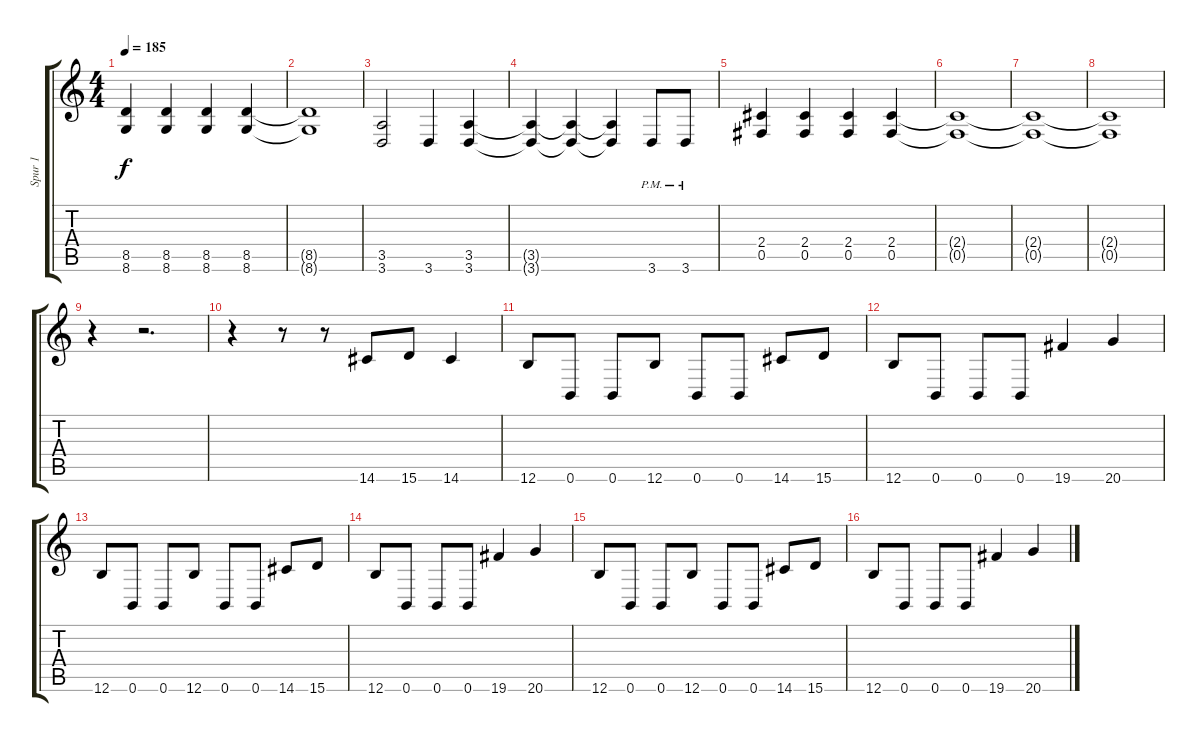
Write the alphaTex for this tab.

\track ("Spur 1" "Spur 1") {instrument distortionguitar}
\staff {score tabs}
\tuning (Db4 Ab3 E3 B2 Gb2 B1) {hide}
\ts (4 4)
\tempo 185
\clef g2
\ks c
(8.5 8.6).4{dy f} (8.5 8.6).4 (8.5 8.6).4 (8.5 8.6).4 |
(8.5{t} 8.6{t}).1 |
(3.5 3.6).2 3.6.4 (3.5 3.6).4 |
(3.5{t} 3.6{t}).4 (3.5{t} 3.6{t}).4 (3.5{t} 3.6{t}).4 3.6{pm}.8 3.6{pm}.8 |
(2.4 0.5).4 (2.4 0.5).4 (2.4 0.5).4 (2.4 0.5).4 |
(2.4{t} 0.5{t}).1 |
(2.4{t} 0.5{t}).1 |
(2.4{t} 0.5{t}).1 |
r.4 r.2{d} |
r.4 r.8 r.8 14.6.8 15.6.8 14.6.4 |
12.6.8 0.6.8 0.6.8 12.6.8 0.6.8 0.6.8 14.6.8 15.6.8 |
12.6.8 0.6.8 0.6.8 0.6.8 19.6.4 20.6.4 |
12.6.8 0.6.8 0.6.8 12.6.8 0.6.8 0.6.8 14.6.8 15.6.8 |
12.6.8 0.6.8 0.6.8 0.6.8 19.6.4 20.6.4 |
12.6.8 0.6.8 0.6.8 12.6.8 0.6.8 0.6.8 14.6.8 15.6.8 |
12.6.8 0.6.8 0.6.8 0.6.8 19.6.4 20.6.4
